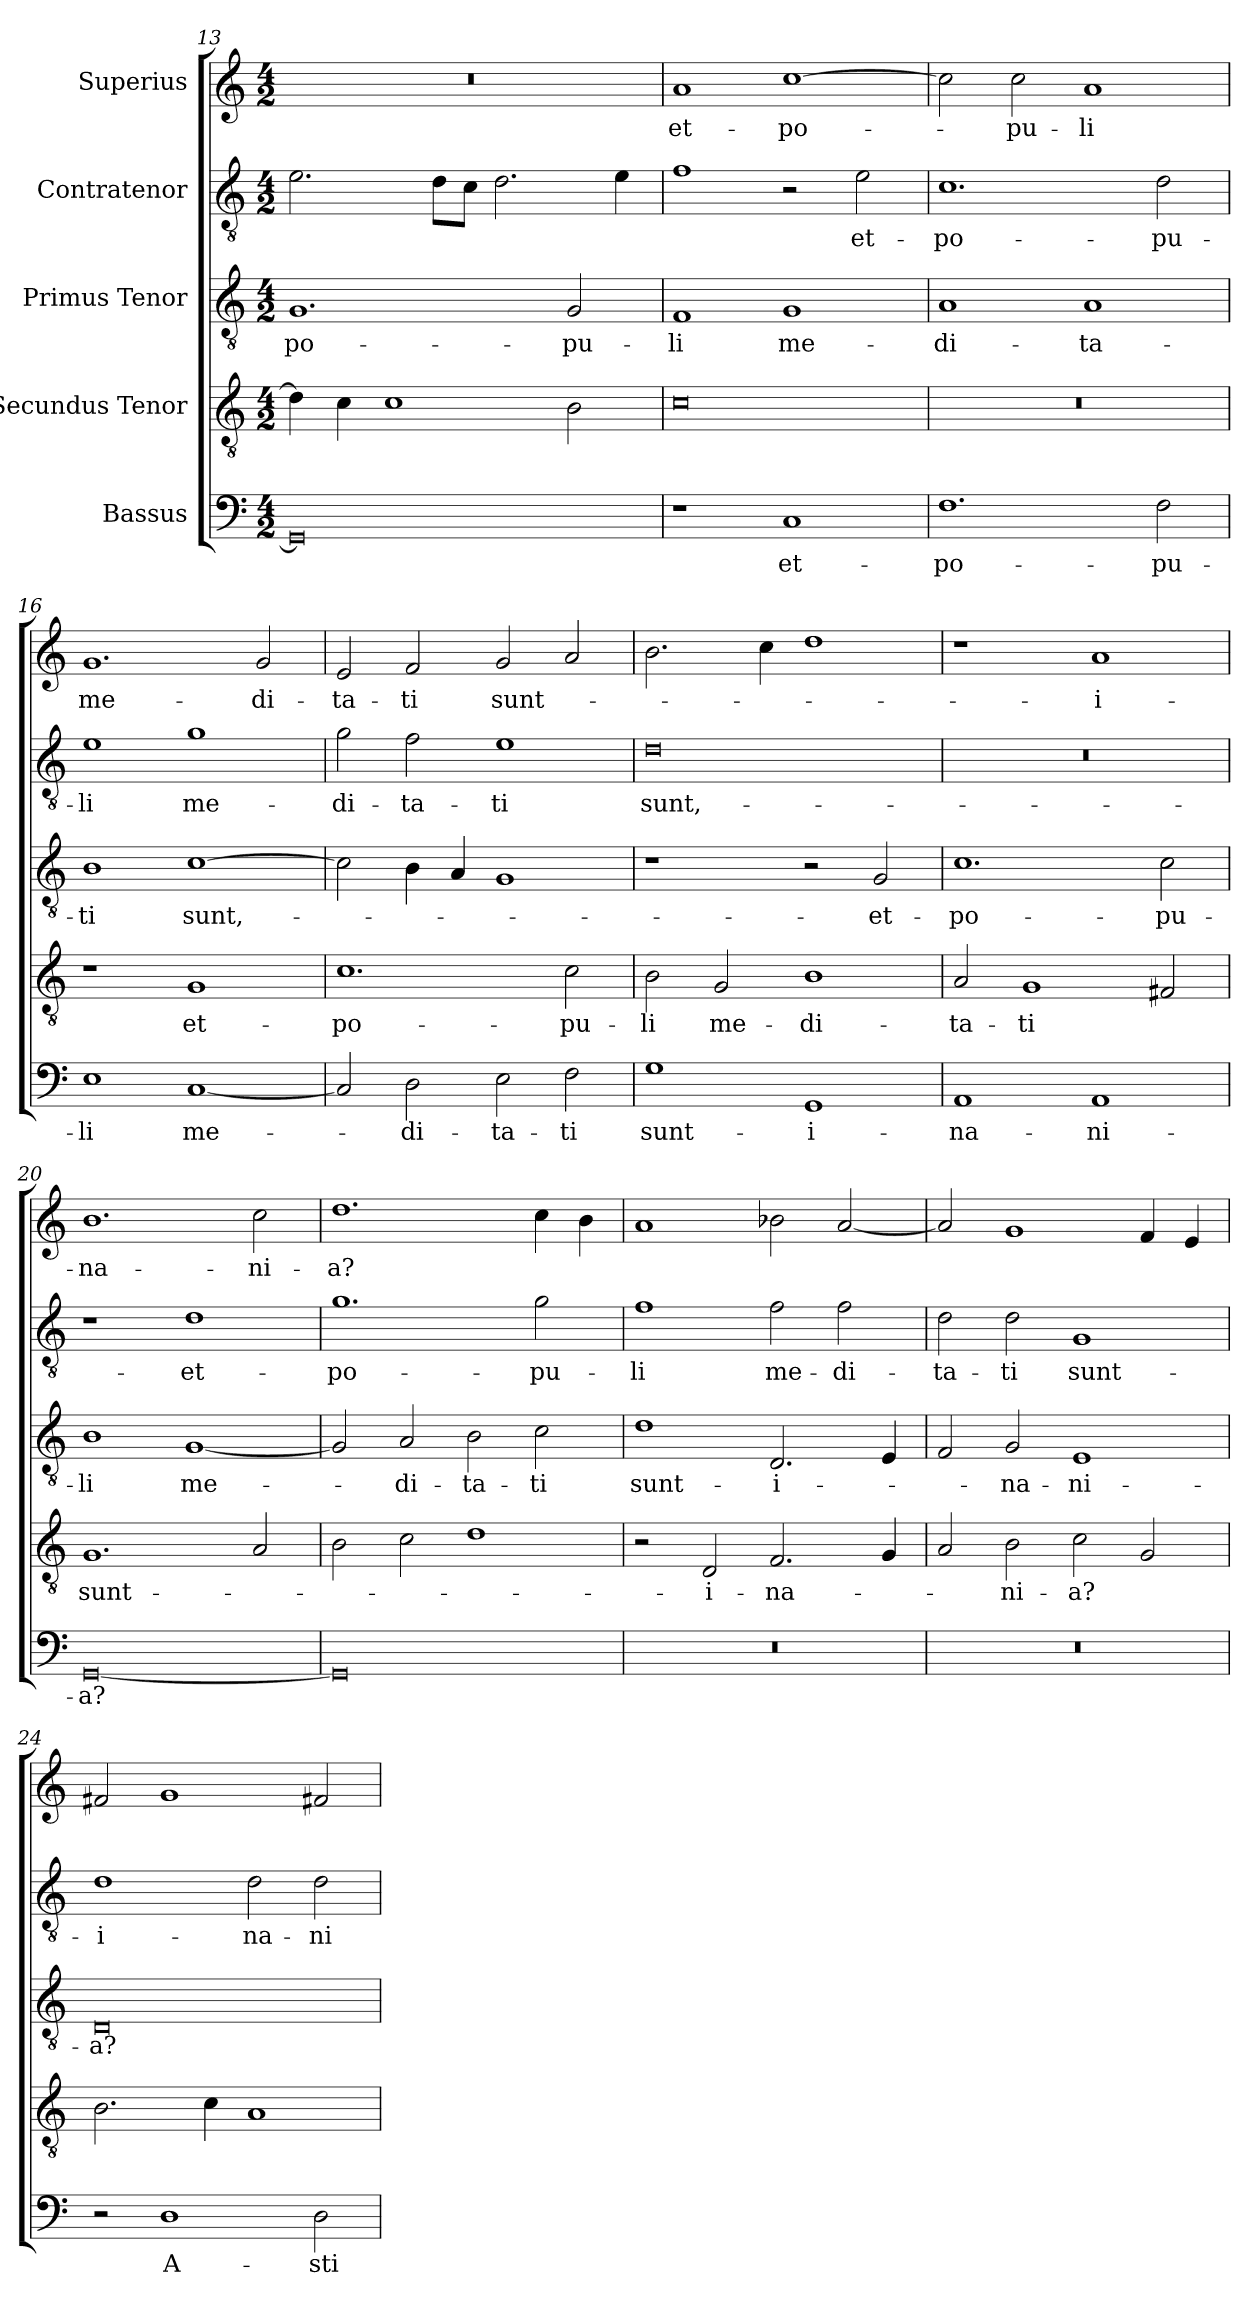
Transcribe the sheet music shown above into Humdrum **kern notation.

**kern	**text	**kern	**text	**kern	**text	**kern	**text	**kern	**text
*part5	*part5	*part4	*part4	*part3	*part3	*part2	*part2	*part1	*part1
*staff5	*staff5	*staff4	*staff4	*staff3	*staff3	*staff2	*staff2	*staff1	*staff1
*I"Bassus	*	*I"Secundus Tenor	*	*I"Primus Tenor	*	*I"Contratenor	*	*I"Superius	*
*clefF4	*	*clefGv2	*	*clefGv2	*	*clefGv2	*	*clefG2	*
*k[]	*	*k[]	*	*k[]	*	*k[]	*	*k[]	*
*M4/2	*	*M4/2	*	*M4/2	*	*M4/2	*	*M4/2	*
=13	=13	=13	=13	=13	=13	=13	=13	=13	=13
0GG/]	.	4d\]	.	1.G/	po-	2.e\	.	0r	.
.	.	4c\	.	.	.	.	.	.	.
.	.	1c\	.	.	.	.	.	.	.
.	.	.	.	.	.	8d\L	.	.	.
.	.	.	.	.	.	8c\J	.	.	.
.	.	.	.	.	.	2.d\	.	.	.
.	.	2B\	.	2G/	-pu-	.	.	.	.
.	.	.	.	.	.	4e\	.	.	.
=14	=14	=14	=14	=14	=14	=14	=14	=14	=14
1r	.	0c\	.	1F/	-li	1f\	.	1a/	et-
1C/	et-	.	.	1G/	me-	2r	.	[1cc\	po-
.	.	.	.	.	.	2e\	et-	.	.
=15	=15	=15	=15	=15	=15	=15	=15	=15	=15
1.F\	po-	0r	.	1A/	-di-	1.c\	po-	2cc\]	.
.	.	.	.	.	.	.	.	2cc\	-pu-
.	.	.	.	1A/	-ta-	.	.	1a/	-li
2F\	-pu-	.	.	.	.	2d\	-pu-	.	.
=16	=16	=16	=16	=16	=16	=16	=16	=16	=16
1E\	-li	1r	.	1B\	-ti	1e\	-li	1.g/	me-
[1C/	me-	1G/	et-	[1c\	sunt,-	1g\	me-	.	.
.	.	.	.	.	.	.	.	2g/	-di-
=17	=17	=17	=17	=17	=17	=17	=17	=17	=17
2C/]	.	1.c\	po-	2c\]	.	2g\	-di-	2e/	-ta-
2D\	-di-	.	.	4B\	.	2f\	-ta-	2f/	-ti
.	.	.	.	4A/	.	.	.	.	.
2E\	-ta-	.	.	1G/	.	1e\	-ti	2g/	sunt-
2F\	-ti	2c\	-pu-	.	.	.	.	2a/	.
=18	=18	=18	=18	=18	=18	=18	=18	=18	=18
1G\	sunt-	2B\	-li	1r	.	0d\	sunt,-	2.b\	.
.	.	2G/	me-	.	.	.	.	.	.
.	.	.	.	.	.	.	.	4cc\	.
1GG/	i-	1B\	-di-	2r	.	.	.	1dd\	.
.	.	.	.	2G/	et-	.	.	.	.
=19	=19	=19	=19	=19	=19	=19	=19	=19	=19
1AA/	-na-	2A/	-ta-	1.c\	po-	0r	.	1r	.
.	.	1G/	-ti	.	.	.	.	.	.
1AA/	-ni-	.	.	.	.	.	.	1a/	i-
.	.	2F#X/	.	2c\	-pu-	.	.	.	.
=20	=20	=20	=20	=20	=20	=20	=20	=20	=20
[0GG/	-a?	1.G/	sunt-	1B\	-li	1r	.	1.b\	-na-
.	.	.	.	[1G/	me-	1d\	et-	.	.
.	.	2A/	.	.	.	.	.	2cc\	-ni-
=21	=21	=21	=21	=21	=21	=21	=21	=21	=21
0GG/]	.	2B\	.	2G/]	.	1.g\	po-	1.dd\	-a?
.	.	2c\	.	2A/	-di-	.	.	.	.
.	.	1d\	.	2B\	-ta-	.	.	.	.
.	.	.	.	2c\	-ti	2g\	-pu-	4cc\	.
.	.	.	.	.	.	.	.	4b\	.
=22	=22	=22	=22	=22	=22	=22	=22	=22	=22
0r	.	2r	.	1d\	sunt-	1f\	-li	1a/	.
.	.	2D/	i-	.	.	.	.	.	.
.	.	2.F/	-na-	2.D/	i-	2f\	me-	2b-X\	.
.	.	.	.	.	.	2f\	-di-	[2a/	.
.	.	4G/	.	4E/	.	.	.	.	.
=23	=23	=23	=23	=23	=23	=23	=23	=23	=23
0r	.	2A/	.	2F/	.	2d\	-ta-	2a/]	.
.	.	2B\	-ni-	2G/	-na-	2d\	-ti	1g/	.
.	.	2c\	-a?	1E/	-ni-	1G/	sunt-	.	.
.	.	2G/	.	.	.	.	.	4f/	.
.	.	.	.	.	.	.	.	4e/	.
=24	=24	=24	=24	=24	=24	=24	=24	=24	=24
2r	.	2.B\	.	0D/	-a?	1d\	i-	2f#X/	.
1D\	A-	.	.	.	.	.	.	1g/	.
.	.	4c\	.	.	.	.	.	.	.
.	.	1A/	.	.	.	2d\	-na-	.	.
2D\	-sti-	.	.	.	.	2d\	-ni-	2f#X/	.
=	=	=	=	=	=	=	=	=	=
*-	*-	*-	*-	*-	*-	*-	*-	*-	*-
